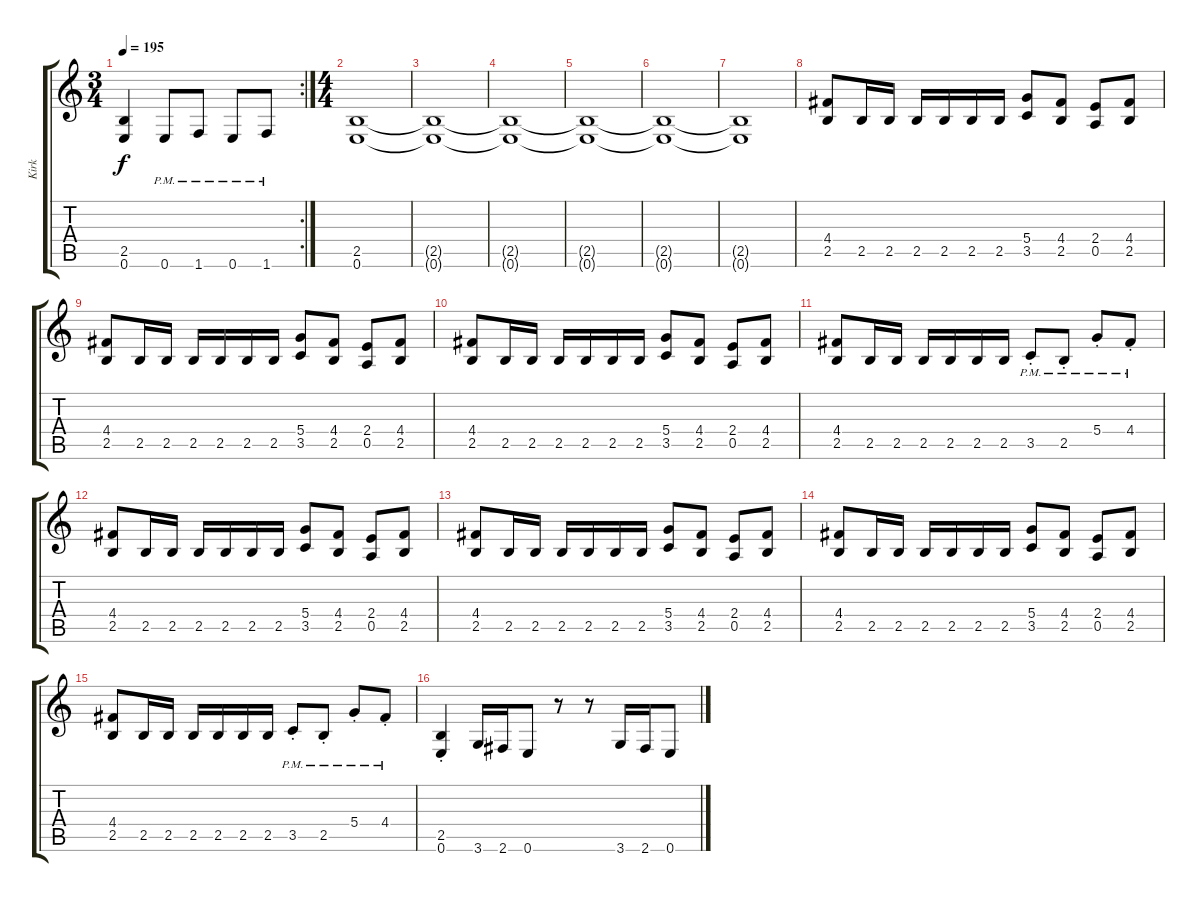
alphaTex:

\track ("Kirk" "Kirk") {instrument distortionguitar}
\staff {score tabs}
\tuning (E4 B3 G3 D3 A2 E2) {hide}
\rc 2
\ts (3 4)
\tempo 195
\clef g2
\ks c
(2.5 0.6).4{dy f} 0.6{pm}.8 1.6{pm}.8 0.6{pm}.8 1.6{pm}.8 |
\ts (4 4)
(2.5 0.6).1 |
(2.5{t} 0.6{t}).1 |
(2.5{t} 0.6{t}).1 |
(2.5{t} 0.6{t}).1 |
(2.5{t} 0.6{t}).1{volume 7} |
(2.5{t} 0.6{t}).1 |
(4.4 2.5).8 2.5.16 2.5.16 2.5.16 2.5.16 2.5.16 2.5.16 (5.4 3.5).8 (4.4 2.5).8 (2.4 0.5).8 (4.4 2.5).8 |
(4.4 2.5).8 2.5.16 2.5.16 2.5.16 2.5.16 2.5.16 2.5.16 (5.4 3.5).8 (4.4 2.5).8 (2.4 0.5).8 (4.4 2.5).8 |
(4.4 2.5).8 2.5.16 2.5.16 2.5.16 2.5.16 2.5.16 2.5.16 (5.4 3.5).8 (4.4 2.5).8 (2.4 0.5).8 (4.4 2.5).8 |
(4.4 2.5).8 2.5.16 2.5.16 2.5.16 2.5.16 2.5.16 2.5.16 3.5{pm st}.8 2.5{pm st}.8 5.4{pm st}.8 4.4{pm st}.8 |
(4.4 2.5).8 2.5.16 2.5.16 2.5.16 2.5.16 2.5.16 2.5.16 (5.4 3.5).8 (4.4 2.5).8 (2.4 0.5).8 (4.4 2.5).8 |
(4.4 2.5).8 2.5.16 2.5.16 2.5.16 2.5.16 2.5.16 2.5.16 (5.4 3.5).8 (4.4 2.5).8 (2.4 0.5).8 (4.4 2.5).8 |
(4.4 2.5).8 2.5.16 2.5.16 2.5.16 2.5.16 2.5.16 2.5.16 (5.4 3.5).8 (4.4 2.5).8 (2.4 0.5).8 (4.4 2.5).8 |
(4.4 2.5).8 2.5.16 2.5.16 2.5.16 2.5.16 2.5.16 2.5.16 3.5{pm st}.8 2.5{pm st}.8 5.4{pm st}.8 4.4{pm st}.8 |
(2.5{st} 0.6{st}).4 3.6.16 2.6.16 0.6.8 r.8 r.8 3.6.16 2.6.16 0.6.8
